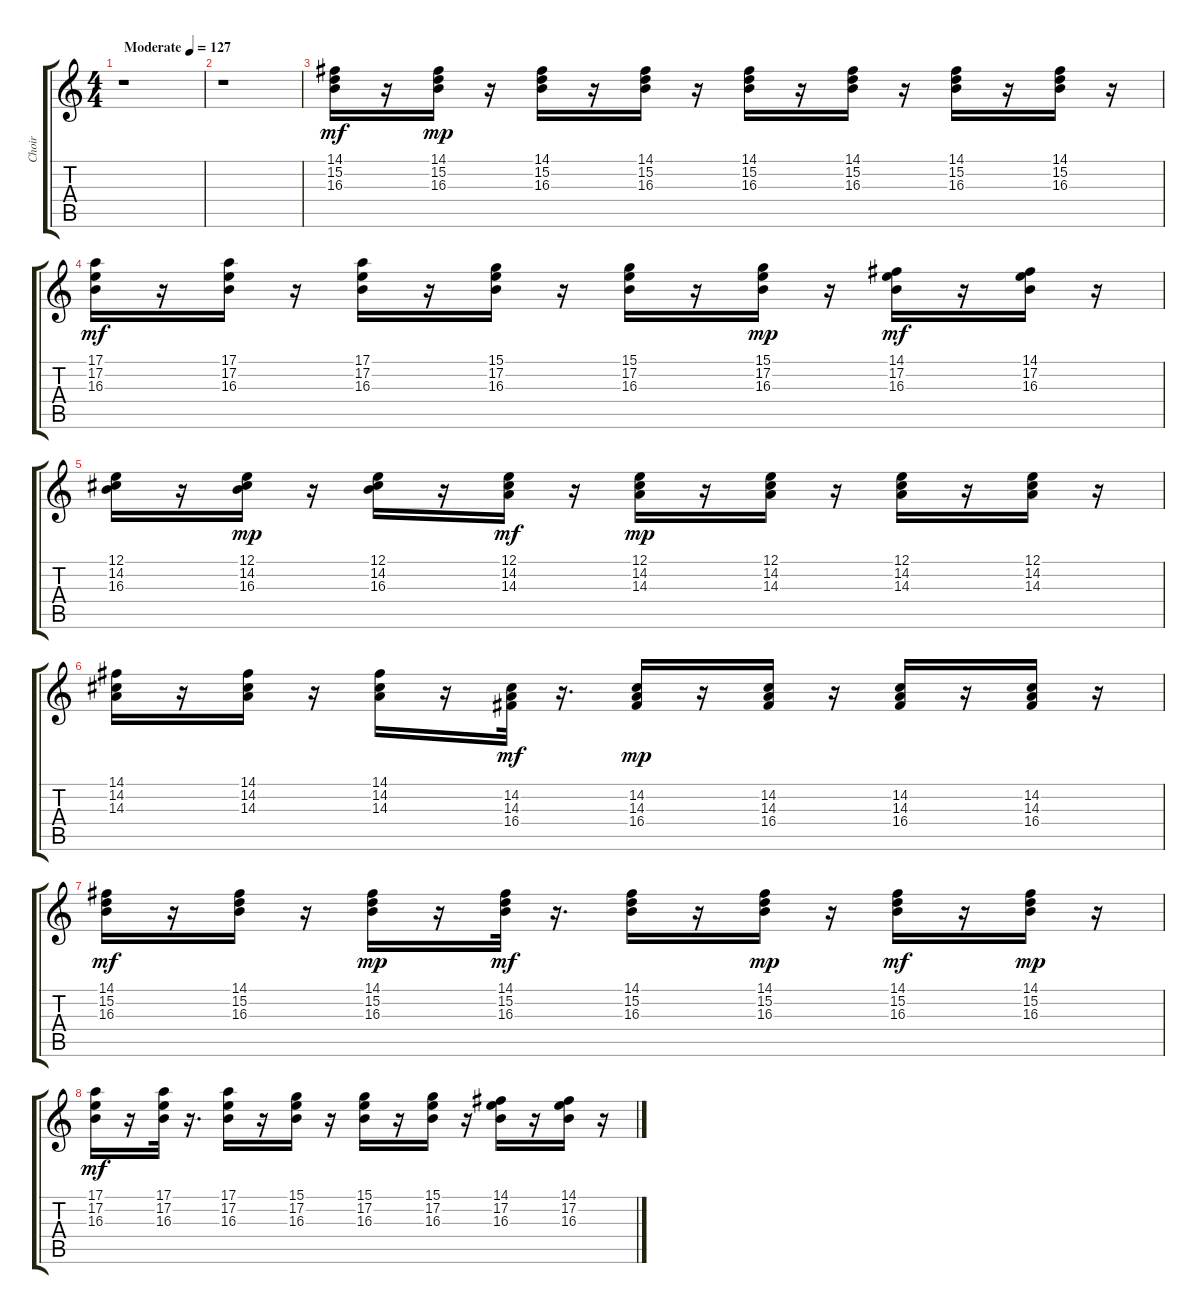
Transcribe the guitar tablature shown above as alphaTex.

\track ("Choir               " "Choir     ") {instrument breathnoise}
\staff {score tabs}
\tuning (E4 B3 G3 D3 A2 E2) {hide}
\ts (4 4)
\tempo (127 "Moderate")
\clef g2
\ks c
r.1{dy mf instrument breathnoise} |
r.1 |
(14.1 15.2 16.3).16 r.16 (14.1 15.2 16.3).16{dy mp} r.16 (14.1 15.2 16.3).16 r.16 (14.1 15.2 16.3).16 r.16 (14.1 15.2 16.3).16 r.16 (14.1 15.2 16.3).16 r.16 (14.1 15.2 16.3).16 r.16 (14.1 15.2 16.3).16 r.16 |
(17.1 17.2 16.3).16{dy mf} r.16 (17.1 17.2 16.3).16 r.16 (17.1 17.2 16.3).16 r.16 (15.1 17.2 16.3).16 r.16 (15.1 17.2 16.3).16 r.16 (15.1 17.2 16.3).16{dy mp} r.16 (14.1 17.2 16.3).16{dy mf} r.16 (14.1 17.2 16.3).16 r.16 |
(12.1 14.2 16.3).16 r.16 (12.1 14.2 16.3).16{dy mp} r.16 (12.1 14.2 16.3).16 r.16 (12.1 14.2 14.3).16{dy mf} r.16 (12.1 14.2 14.3).16{dy mp} r.16 (12.1 14.2 14.3).16 r.16 (12.1 14.2 14.3).16 r.16 (12.1 14.2 14.3).16 r.16 |
(14.1 14.2 14.3).16 r.16 (14.1 14.2 14.3).16 r.16 (14.1 14.2 14.3).16 r.16 (14.2 14.3 16.4).32{dy mf} r.16{d} (14.2 14.3 16.4).16{dy mp} r.16 (14.2 14.3 16.4).16 r.16 (14.2 14.3 16.4).16 r.16 (14.2 14.3 16.4).16 r.16 |
(14.1 15.2 16.3).16{dy mf} r.16 (14.1 15.2 16.3).16 r.16 (14.1 15.2 16.3).16{dy mp} r.16 (14.1 15.2 16.3).32{dy mf} r.16{d} (14.1 15.2 16.3).16 r.16 (14.1 15.2 16.3).16{dy mp} r.16 (14.1 15.2 16.3).16{dy mf} r.16 (14.1 15.2 16.3).16{dy mp} r.16 |
(17.1 17.2 16.3).16{dy mf} r.16 (17.1 17.2 16.3).32 r.16{d} (17.1 17.2 16.3).16 r.16 (15.1 17.2 16.3).16 r.16 (15.1 17.2 16.3).16 r.16 (15.1 17.2 16.3).16 r.16 (14.1 17.2 16.3).16 r.16 (14.1 17.2 16.3).16 r.16
